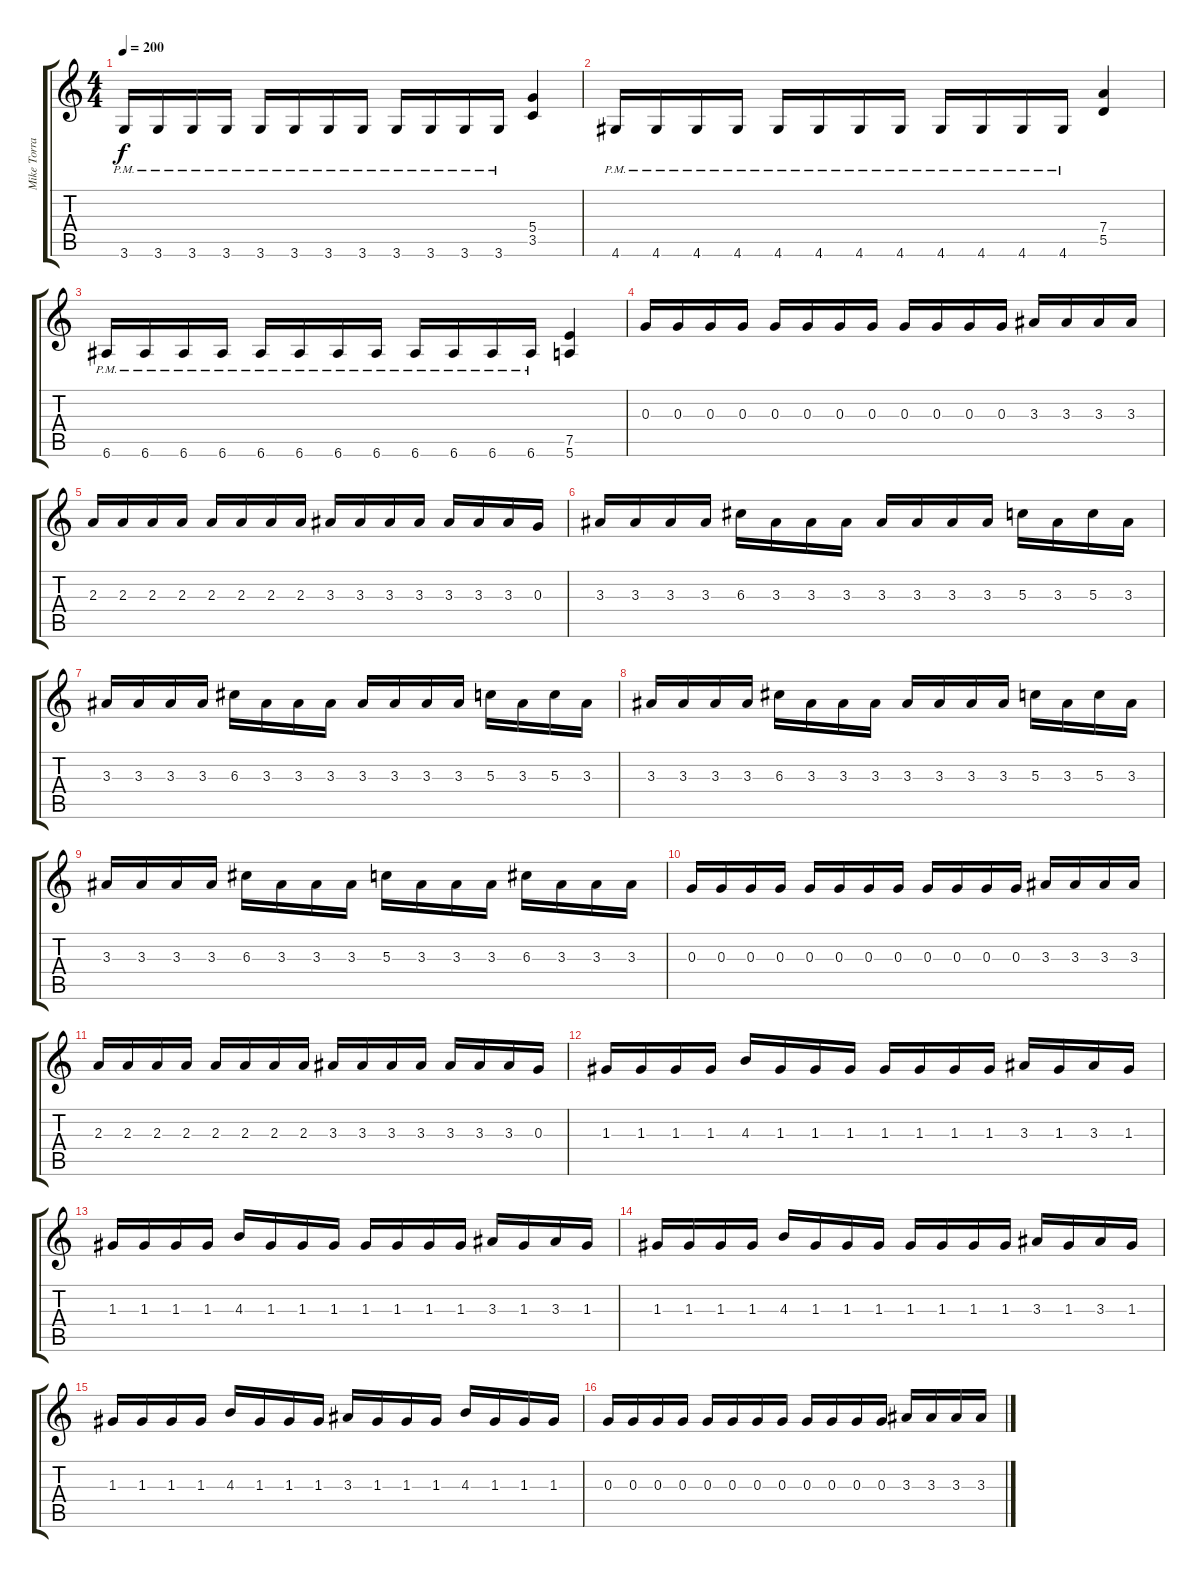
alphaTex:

\track ("Mike Torrao" "Mike Torra") {instrument distortionguitar}
\staff {score tabs}
\tuning (E4 B3 G3 D3 A2 E2) {hide}
\ts (4 4)
\tempo 200
\clef g2
\ks c
3.6{pm}.16{dy f} 3.6{pm}.16 3.6{pm}.16 3.6{pm}.16 3.6{pm}.16 3.6{pm}.16 3.6{pm}.16 3.6{pm}.16 3.6{pm}.16 3.6{pm}.16 3.6{pm}.16 3.6{pm}.16 (5.4 3.5).4 |
4.6{pm}.16 4.6{pm}.16 4.6{pm}.16 4.6{pm}.16 4.6{pm}.16 4.6{pm}.16 4.6{pm}.16 4.6{pm}.16 4.6{pm}.16 4.6{pm}.16 4.6{pm}.16 4.6{pm}.16 (7.4 5.5).4 |
6.6{pm}.16 6.6{pm}.16 6.6{pm}.16 6.6{pm}.16 6.6{pm}.16 6.6{pm}.16 6.6{pm}.16 6.6{pm}.16 6.6{pm}.16 6.6{pm}.16 6.6{pm}.16 6.6{pm}.16 (7.5 5.6).4 |
0.3.16 0.3.16 0.3.16 0.3.16 0.3.16 0.3.16 0.3.16 0.3.16 0.3.16 0.3.16 0.3.16 0.3.16 3.3.16 3.3.16 3.3.16 3.3.16 |
2.3.16 2.3.16 2.3.16 2.3.16 2.3.16 2.3.16 2.3.16 2.3.16 3.3.16 3.3.16 3.3.16 3.3.16 3.3.16 3.3.16 3.3.16 0.3.16 |
3.3.16 3.3.16 3.3.16 3.3.16 6.3.16 3.3.16 3.3.16 3.3.16 3.3.16 3.3.16 3.3.16 3.3.16 5.3.16 3.3.16 5.3.16 3.3.16 |
3.3.16 3.3.16 3.3.16 3.3.16 6.3.16 3.3.16 3.3.16 3.3.16 3.3.16 3.3.16 3.3.16 3.3.16 5.3.16 3.3.16 5.3.16 3.3.16 |
3.3.16 3.3.16 3.3.16 3.3.16 6.3.16 3.3.16 3.3.16 3.3.16 3.3.16 3.3.16 3.3.16 3.3.16 5.3.16 3.3.16 5.3.16 3.3.16 |
3.3.16 3.3.16 3.3.16 3.3.16 6.3.16 3.3.16 3.3.16 3.3.16 5.3.16 3.3.16 3.3.16 3.3.16 6.3.16 3.3.16 3.3.16 3.3.16 |
0.3.16 0.3.16 0.3.16 0.3.16 0.3.16 0.3.16 0.3.16 0.3.16 0.3.16 0.3.16 0.3.16 0.3.16 3.3.16 3.3.16 3.3.16 3.3.16 |
2.3.16 2.3.16 2.3.16 2.3.16 2.3.16 2.3.16 2.3.16 2.3.16 3.3.16 3.3.16 3.3.16 3.3.16 3.3.16 3.3.16 3.3.16 0.3.16 |
1.3.16 1.3.16 1.3.16 1.3.16 4.3.16 1.3.16 1.3.16 1.3.16 1.3.16 1.3.16 1.3.16 1.3.16 3.3.16 1.3.16 3.3.16 1.3.16 |
1.3.16 1.3.16 1.3.16 1.3.16 4.3.16 1.3.16 1.3.16 1.3.16 1.3.16 1.3.16 1.3.16 1.3.16 3.3.16 1.3.16 3.3.16 1.3.16 |
1.3.16 1.3.16 1.3.16 1.3.16 4.3.16 1.3.16 1.3.16 1.3.16 1.3.16 1.3.16 1.3.16 1.3.16 3.3.16 1.3.16 3.3.16 1.3.16 |
1.3.16 1.3.16 1.3.16 1.3.16 4.3.16 1.3.16 1.3.16 1.3.16 3.3.16 1.3.16 1.3.16 1.3.16 4.3.16 1.3.16 1.3.16 1.3.16 |
0.3.16 0.3.16 0.3.16 0.3.16 0.3.16 0.3.16 0.3.16 0.3.16 0.3.16 0.3.16 0.3.16 0.3.16 3.3.16 3.3.16 3.3.16 3.3.16
